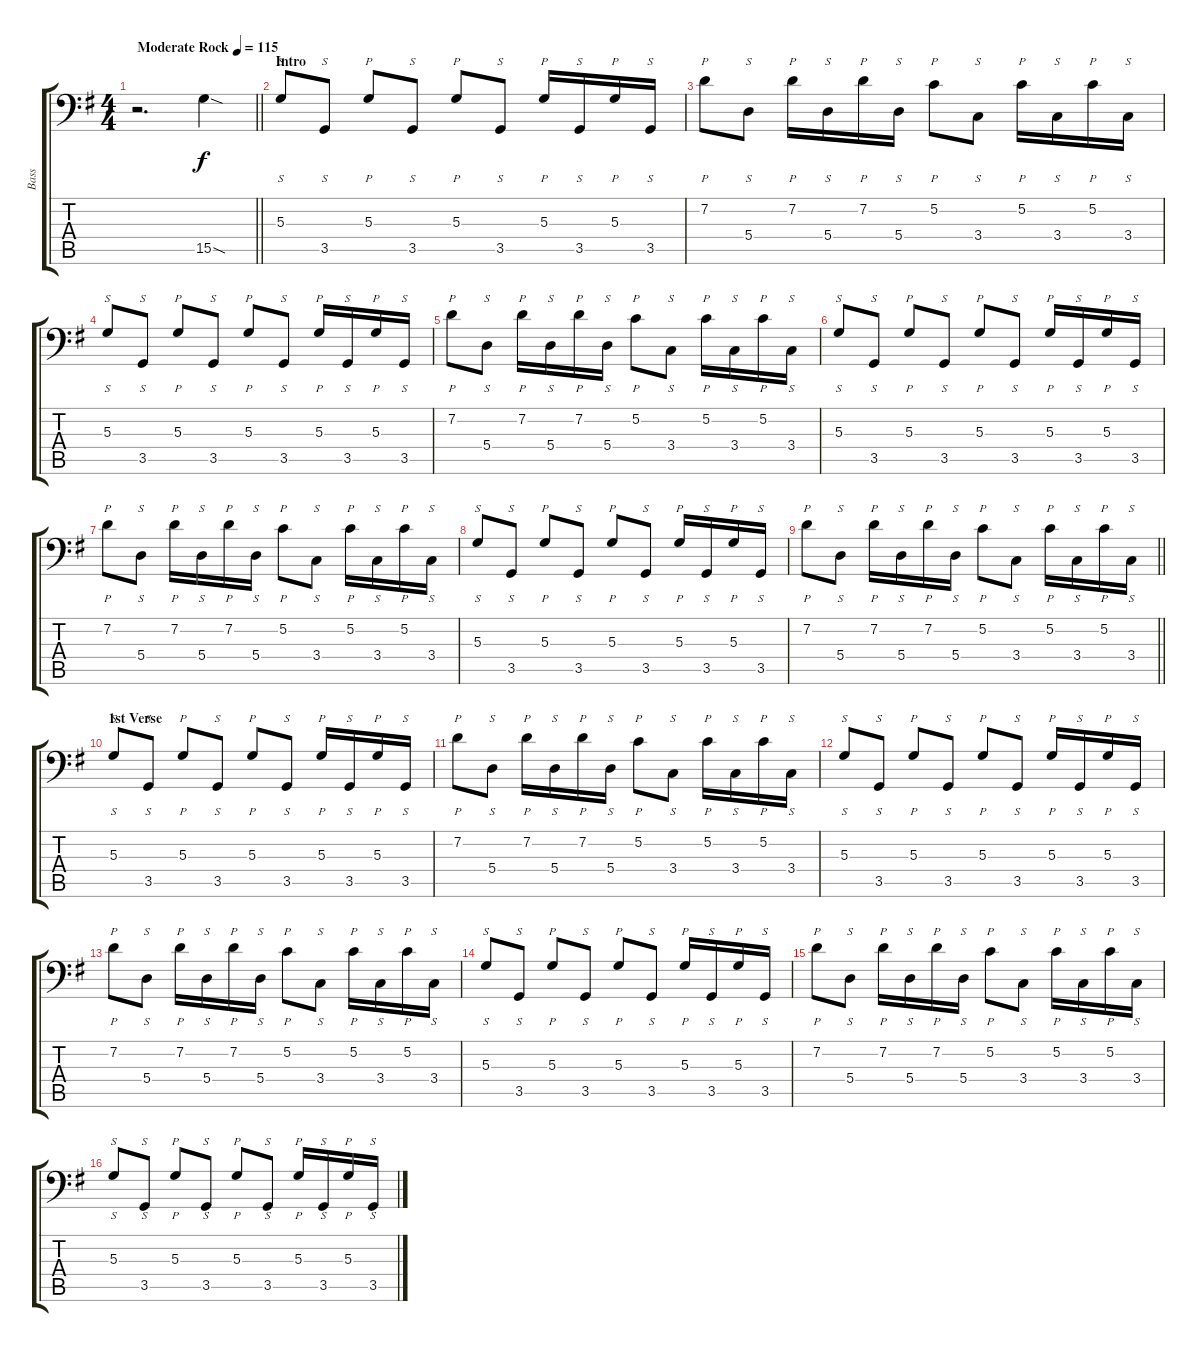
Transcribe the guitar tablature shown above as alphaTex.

\track ("Bass" "Bass") {instrument electricbassfinger}
\staff {score tabs}
\tuning (C3 G2 D2 A1 E1 B0) {hide}
\ts (4 4)
\tempo (115 "Moderate Rock")
\clef f4
\barLineRight lightlight
\ks g
r.2{d dy f instrument electricbassfinger} 15.5{sod}.4 |
\section ("" "Intro")
5.3.8{s} 3.5.8{s} 5.3.8{p} 3.5.8{s} 5.3.8{p} 3.5.8{s} 5.3.16{p} 3.5.16{s} 5.3.16{p} 3.5.16{s} |
7.2.8{p} 5.4.8{s} 7.2.16{p} 5.4.16{s} 7.2.16{p} 5.4.16{s} 5.2.8{p} 3.4.8{s} 5.2.16{p} 3.4.16{s} 5.2.16{p} 3.4.16{s} |
5.3.8{s} 3.5.8{s} 5.3.8{p} 3.5.8{s} 5.3.8{p} 3.5.8{s} 5.3.16{p} 3.5.16{s} 5.3.16{p} 3.5.16{s} |
7.2.8{p} 5.4.8{s} 7.2.16{p} 5.4.16{s} 7.2.16{p} 5.4.16{s} 5.2.8{p} 3.4.8{s} 5.2.16{p} 3.4.16{s} 5.2.16{p} 3.4.16{s} |
5.3.8{s} 3.5.8{s} 5.3.8{p} 3.5.8{s} 5.3.8{p} 3.5.8{s} 5.3.16{p} 3.5.16{s} 5.3.16{p} 3.5.16{s} |
7.2.8{p} 5.4.8{s} 7.2.16{p} 5.4.16{s} 7.2.16{p} 5.4.16{s} 5.2.8{p} 3.4.8{s} 5.2.16{p} 3.4.16{s} 5.2.16{p} 3.4.16{s} |
5.3.8{s} 3.5.8{s} 5.3.8{p} 3.5.8{s} 5.3.8{p} 3.5.8{s} 5.3.16{p} 3.5.16{s} 5.3.16{p} 3.5.16{s} |
\barLineRight lightlight
7.2.8{p} 5.4.8{s} 7.2.16{p} 5.4.16{s} 7.2.16{p} 5.4.16{s} 5.2.8{p} 3.4.8{s} 5.2.16{p} 3.4.16{s} 5.2.16{p} 3.4.16{s} |
\section ("" "1st Verse")
5.3.8{s} 3.5.8{s} 5.3.8{p} 3.5.8{s} 5.3.8{p} 3.5.8{s} 5.3.16{p} 3.5.16{s} 5.3.16{p} 3.5.16{s} |
7.2.8{p} 5.4.8{s} 7.2.16{p} 5.4.16{s} 7.2.16{p} 5.4.16{s} 5.2.8{p} 3.4.8{s} 5.2.16{p} 3.4.16{s} 5.2.16{p} 3.4.16{s} |
5.3.8{s} 3.5.8{s} 5.3.8{p} 3.5.8{s} 5.3.8{p} 3.5.8{s} 5.3.16{p} 3.5.16{s} 5.3.16{p} 3.5.16{s} |
7.2.8{p} 5.4.8{s} 7.2.16{p} 5.4.16{s} 7.2.16{p} 5.4.16{s} 5.2.8{p} 3.4.8{s} 5.2.16{p} 3.4.16{s} 5.2.16{p} 3.4.16{s} |
5.3.8{s} 3.5.8{s} 5.3.8{p} 3.5.8{s} 5.3.8{p} 3.5.8{s} 5.3.16{p} 3.5.16{s} 5.3.16{p} 3.5.16{s} |
7.2.8{p} 5.4.8{s} 7.2.16{p} 5.4.16{s} 7.2.16{p} 5.4.16{s} 5.2.8{p} 3.4.8{s} 5.2.16{p} 3.4.16{s} 5.2.16{p} 3.4.16{s} |
5.3.8{s} 3.5.8{s} 5.3.8{p} 3.5.8{s} 5.3.8{p} 3.5.8{s} 5.3.16{p} 3.5.16{s} 5.3.16{p} 3.5.16{s}
